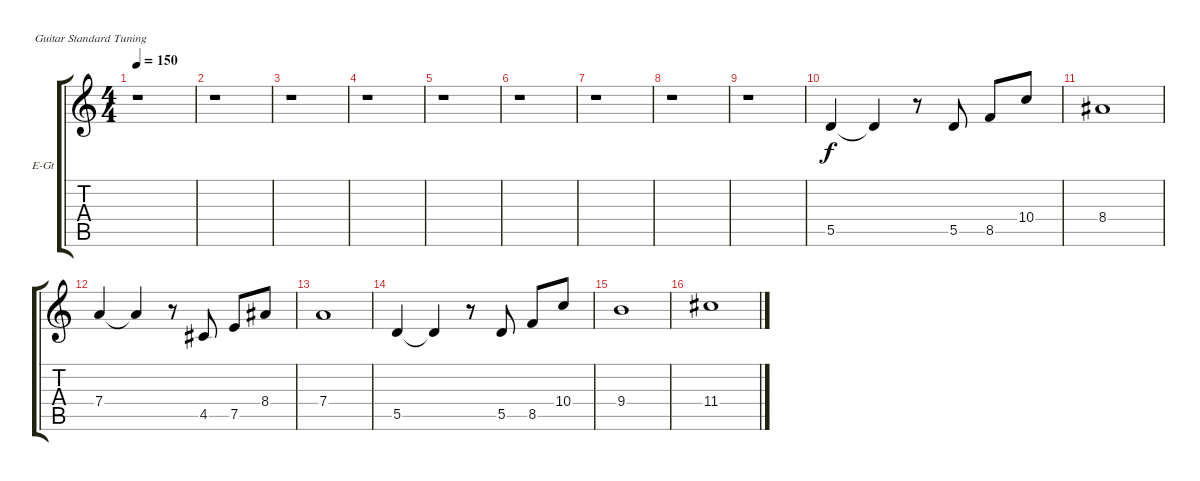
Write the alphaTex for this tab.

\bracketExtendMode groupsimilarinstruments
\firstSystemTrackNameOrientation horizontal
\otherSystemsTrackNameOrientation horizontal
\track ("Guitar Electric" "E-Gt") {instrument electricguitarclean}
\staff {score tabs}
\tuning (E4 B3 G3 D3 A2 E2)
\ts (4 4)
\beaming (8 2 2 2 2)
\tempo 150
\clef g2
\ks c
r.1{dy f instrument electricguitarclean} |
r.1 |
r.1 |
r.1 |
r.1 |
r.1 |
r.1 |
r.1 |
r.1 |
5.5.4 5.5{t}.4 r.8 5.5.8 8.5.8 10.4.8 |
8.4.1 |
7.4.4 7.4{t}.4 r.8 4.5.8 7.5.8 8.4.8 |
7.4.1 |
5.5.4 5.5{t}.4 r.8 5.5.8 8.5.8 10.4.8 |
9.4.1 |
11.4.1
